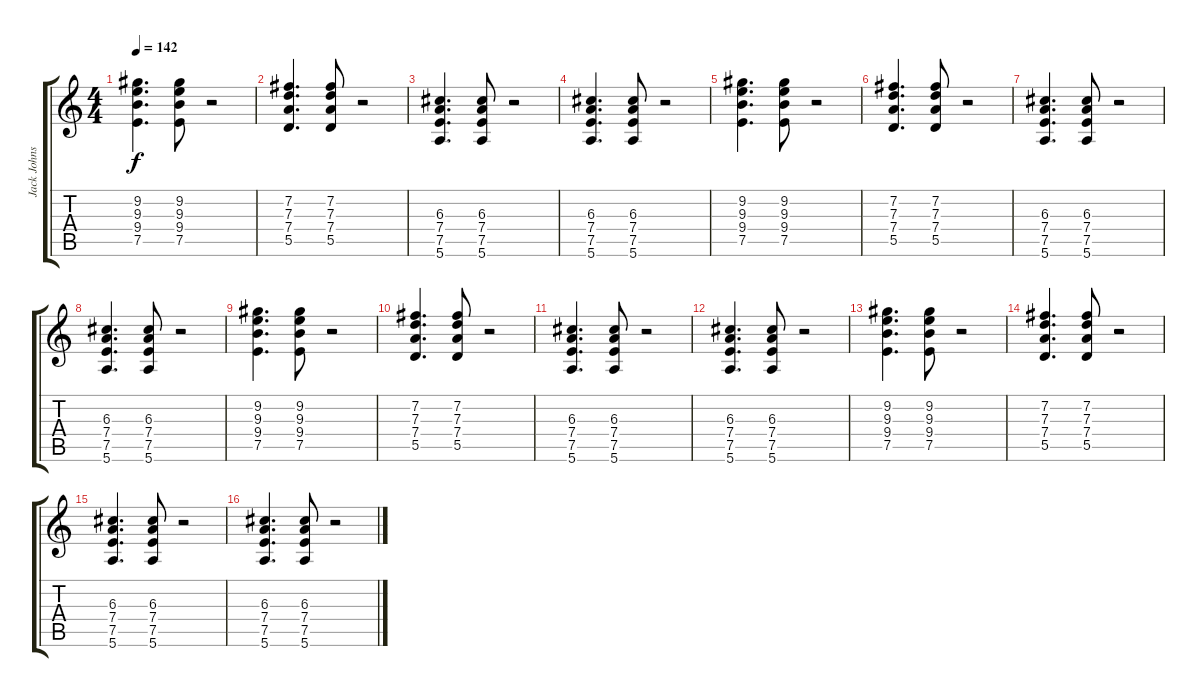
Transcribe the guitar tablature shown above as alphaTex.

\track ("Jack Johnson" "Jack Johns") {instrument acousticguitarsteel}
\staff {score tabs}
\tuning (E4 B3 G3 D3 A2 E2) {hide}
\ts (4 4)
\tempo 142
\clef g2
\ks c
(9.2 9.3 9.4 7.5).4{d dy f} (9.2 9.3 9.4 7.5).8 r.2 |
(7.2 7.3 7.4 5.5).4{d} (7.2 7.3 7.4 5.5).8 r.2 |
(6.3 7.4 7.5 5.6).4{d} (6.3 7.4 7.5 5.6).8 r.2 |
(6.3 7.4 7.5 5.6).4{d} (6.3 7.4 7.5 5.6).8 r.2 |
(9.2 9.3 9.4 7.5).4{d} (9.2 9.3 9.4 7.5).8 r.2 |
(7.2 7.3 7.4 5.5).4{d} (7.2 7.3 7.4 5.5).8 r.2 |
(6.3 7.4 7.5 5.6).4{d} (6.3 7.4 7.5 5.6).8 r.2 |
(6.3 7.4 7.5 5.6).4{d} (6.3 7.4 7.5 5.6).8 r.2 |
(9.2 9.3 9.4 7.5).4{d} (9.2 9.3 9.4 7.5).8 r.2 |
(7.2 7.3 7.4 5.5).4{d} (7.2 7.3 7.4 5.5).8 r.2 |
(6.3 7.4 7.5 5.6).4{d} (6.3 7.4 7.5 5.6).8 r.2 |
(6.3 7.4 7.5 5.6).4{d} (6.3 7.4 7.5 5.6).8 r.2 |
(9.2 9.3 9.4 7.5).4{d} (9.2 9.3 9.4 7.5).8 r.2 |
(7.2 7.3 7.4 5.5).4{d} (7.2 7.3 7.4 5.5).8 r.2 |
(6.3 7.4 7.5 5.6).4{d} (6.3 7.4 7.5 5.6).8 r.2 |
(6.3 7.4 7.5 5.6).4{d} (6.3 7.4 7.5 5.6).8 r.2
